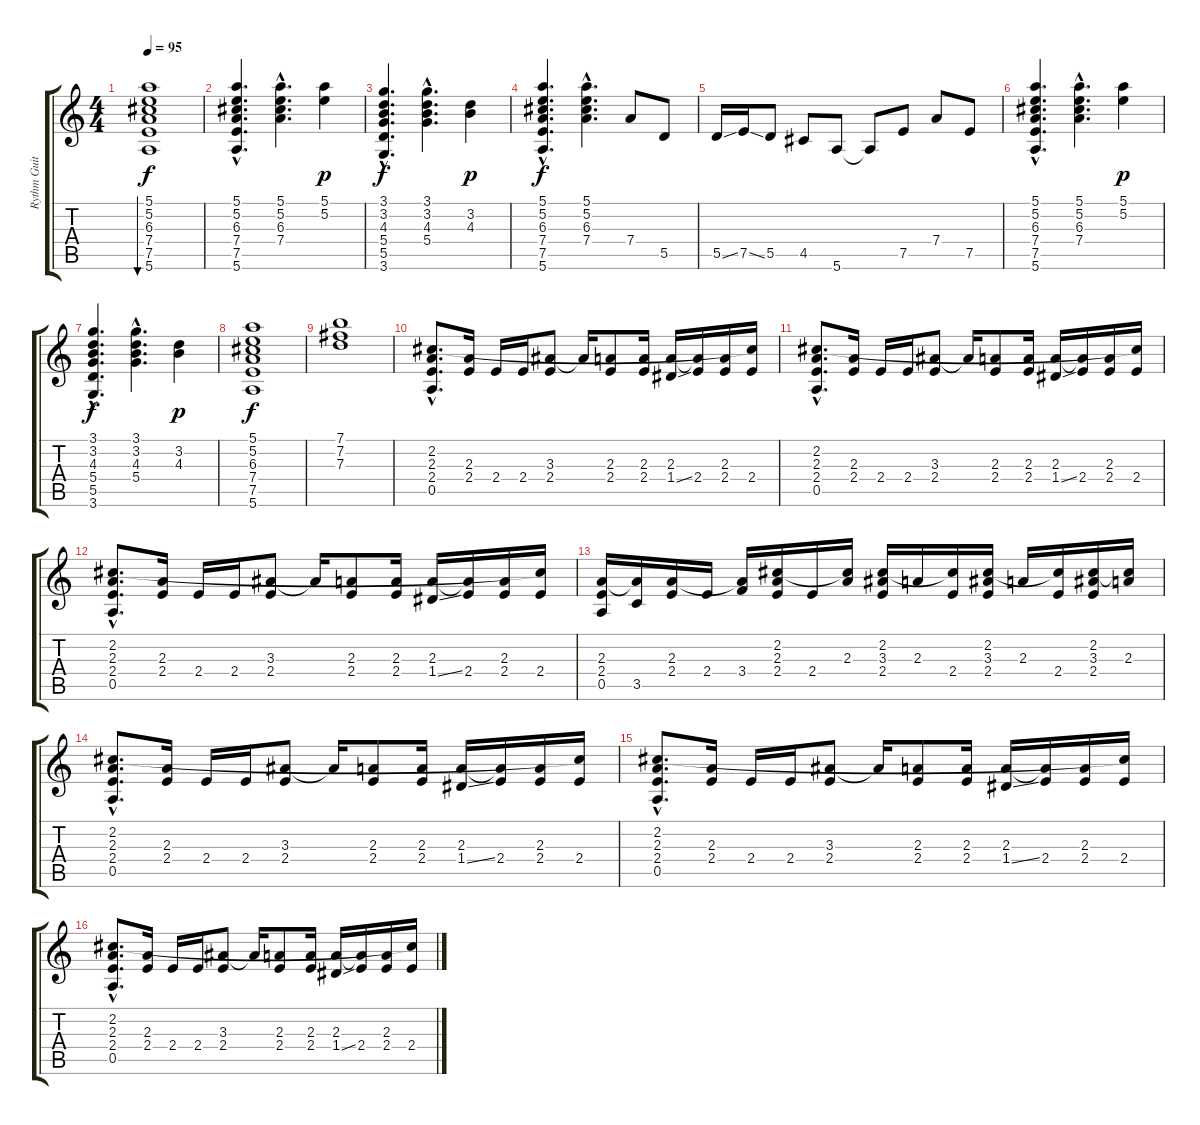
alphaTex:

\track ("Rythm Guitar I" "Rythm Guit") {instrument acousticguitarsteel}
\staff {score tabs}
\tuning (E4 B3 G3 D3 A2 E2) {hide}
\ts (4 4)
\tempo 95
\clef g2
\ks c
(5.1 5.2 6.3 7.4 7.5 5.6).1{bu 240 dy f instrument acousticguitarsteel} |
(5.1{hac} 5.2{hac} 6.3{hac} 7.4{hac} 7.5{hac} 5.6{hac}).4{d} (5.1{hac} 5.2{hac} 6.3{hac} 7.4{hac}).4{d} (5.1 5.2).4{dy p} |
(3.1{hac} 3.2{hac} 4.3{hac} 5.4{hac} 5.5{hac} 3.6{hac}).4{d dy f} (3.1{hac} 3.2{hac} 4.3{hac} 5.4{hac}).4{d} (3.2 4.3).4{dy p} |
(5.1{hac} 5.2{hac} 6.3{hac} 7.4{hac} 7.5{hac} 5.6{hac}).4{d dy f} (5.1{hac} 5.2{hac} 6.3{hac} 7.4{hac}).4{d} 7.4.8 5.5.8 |
5.5{ss}.16 7.5{ss}.16 5.5.8 4.5.8 5.6.8 5.6{t}.8 7.5.8 7.4.8 7.5.8 |
(5.1{hac} 5.2{hac} 6.3{hac} 7.4{hac} 7.5{hac} 5.6{hac}).4{d} (5.1{hac} 5.2{hac} 6.3{hac} 7.4{hac}).4{d} (5.1 5.2).4{dy p} |
(3.1{hac} 3.2{hac} 4.3{hac} 5.4{hac} 5.5{hac} 3.6{hac}).4{d dy f} (3.1{hac} 3.2{hac} 4.3{hac} 5.4{hac}).4{d} (3.2 4.3).4{dy p} |
(5.1 5.2 6.3 7.4 7.5 5.6).1{dy f} |
(7.1 7.2 7.3).1 |
(2.2{hac} 2.3{hac} 2.4{hac} 0.5{hac}).8{d} (2.3 2.4).16 2.4.16 2.4.16 (3.3 2.4).8 3.3{t}.16 (2.3 2.4).8 (2.3 2.4).16 (2.3 1.4{ss}).16 (2.3{t} 2.4).16 (2.3 2.4).16 (2.2{t} 2.4).16 |
(2.2{hac} 2.3{hac} 2.4{hac} 0.5{hac}).8{d} (2.3 2.4).16 2.4.16 2.4.16 (3.3 2.4).8 3.3{t}.16 (2.3 2.4).8 (2.3 2.4).16 (2.3 1.4{ss}).16 (2.3{t} 2.4).16 (2.3 2.4).16 (2.2{t} 2.4).16 |
(2.2{hac} 2.3{hac} 2.4{hac} 0.5{hac}).8{d} (2.3 2.4).16 2.4.16 2.4.16 (3.3 2.4).8 3.3{t}.16 (2.3 2.4).8 (2.3 2.4).16 (2.3 1.4{ss}).16 (2.3{t} 2.4).16 (2.3 2.4).16 (2.2{t} 2.4).16 |
(2.3 2.4 0.5).16 (2.3{t} 3.5).16 (2.3 2.4).16 2.4.16 (2.3{t} 3.4).16 (2.2 2.3 2.4).16 2.4.16 (2.2{t} 2.3).16 (2.2 3.3 2.4).16 2.3.16 (2.2{t} 2.4).16 (2.2 3.3 2.4).16 2.3.16 (2.2{t} 2.4).16 (2.2 3.3 2.4).16 (2.2{t} 2.3).16 |
(2.2{hac} 2.3{hac} 2.4{hac} 0.5{hac}).8{d} (2.3 2.4).16 2.4.16 2.4.16 (3.3 2.4).8 3.3{t}.16 (2.3 2.4).8 (2.3 2.4).16 (2.3 1.4{ss}).16 (2.3{t} 2.4).16 (2.3 2.4).16 (2.2{t} 2.4).16 |
(2.2{hac} 2.3{hac} 2.4{hac} 0.5{hac}).8{d} (2.3 2.4).16 2.4.16 2.4.16 (3.3 2.4).8 3.3{t}.16 (2.3 2.4).8 (2.3 2.4).16 (2.3 1.4{ss}).16 (2.3{t} 2.4).16 (2.3 2.4).16 (2.2{t} 2.4).16 |
(2.2{hac} 2.3{hac} 2.4{hac} 0.5{hac}).8{d} (2.3 2.4).16 2.4.16 2.4.16 (3.3 2.4).8 3.3{t}.16 (2.3 2.4).8 (2.3 2.4).16 (2.3 1.4{ss}).16 (2.3{t} 2.4).16 (2.3 2.4).16 (2.2{t} 2.4).16
